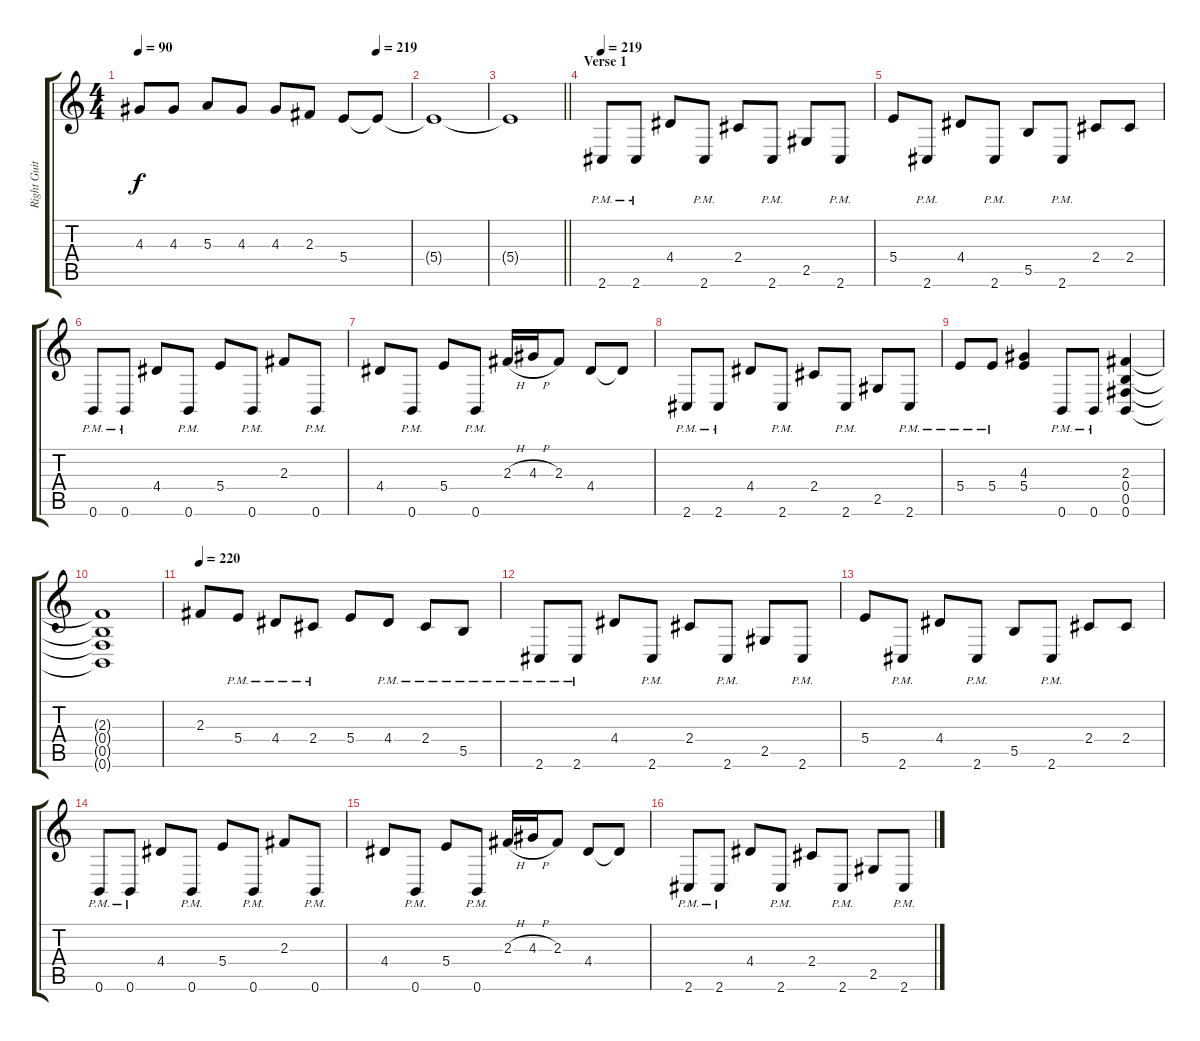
\track ("Right Guitar" "Right Guit") {instrument distortionguitar}
\staff {score tabs}
\tuning (Db4 Ab3 E3 B2 Gb2 B1) {hide}
\ts (4 4)
\tempo 90
\tempo (219 0.875)
\clef g2
\ks c
4.3{t}.8{dy f} 4.3.8 5.3.8 4.3.8 4.3.8 2.3.8 5.4.8 5.4{t}.8 |
5.4{t}.1 |
\barLineRight lightlight
5.4{t}.1 |
\section ("" "Verse 1")
\tempo 219
2.6{pm}.8 2.6{pm}.8 4.4.8 2.6{pm}.8 2.4.8 2.6{pm}.8 2.5.8 2.6{pm}.8 |
5.4.8 2.6{pm}.8 4.4.8 2.6{pm}.8 5.5.8 2.6{pm}.8 2.4.8 2.4.8 |
0.6{pm}.8 0.6{pm}.8 4.4.8 0.6{pm}.8 5.4.8 0.6{pm}.8 2.3.8 0.6{pm}.8 |
4.4.8 0.6{pm}.8 5.4.8 0.6{pm}.8 2.3{h}.16 4.3{h}.16 2.3.8 4.4.8 4.4{t}.8 |
2.6{pm}.8 2.6{pm}.8 4.4.8 2.6{pm}.8 2.4.8 2.6{pm}.8 2.5.8 2.6{pm}.8 |
5.4{pm}.8 5.4{pm}.8 (4.3 5.4).4 0.6{pm}.8 0.6{pm}.8 (2.3 0.4 0.5 0.6).4 |
(2.3{t} 0.4{t} 0.5{t} 0.6{t}).1 |
\tempo 220
2.3.8 5.4{pm}.8 4.4{pm}.8 2.4{pm}.8 5.4.8 4.4{pm}.8 2.4{pm}.8 5.5{pm}.8 |
2.6{pm}.8 2.6{pm}.8 4.4.8 2.6{pm}.8 2.4.8 2.6{pm}.8 2.5.8 2.6{pm}.8 |
5.4.8 2.6{pm}.8 4.4.8 2.6{pm}.8 5.5.8 2.6{pm}.8 2.4.8 2.4.8 |
0.6{pm}.8 0.6{pm}.8 4.4.8 0.6{pm}.8 5.4.8 0.6{pm}.8 2.3.8 0.6{pm}.8 |
4.4.8 0.6{pm}.8 5.4.8 0.6{pm}.8 2.3{h}.16 4.3{h}.16 2.3.8 4.4.8 4.4{t}.8 |
2.6{pm}.8 2.6{pm}.8 4.4.8 2.6{pm}.8 2.4.8 2.6{pm}.8 2.5.8 2.6{pm}.8
